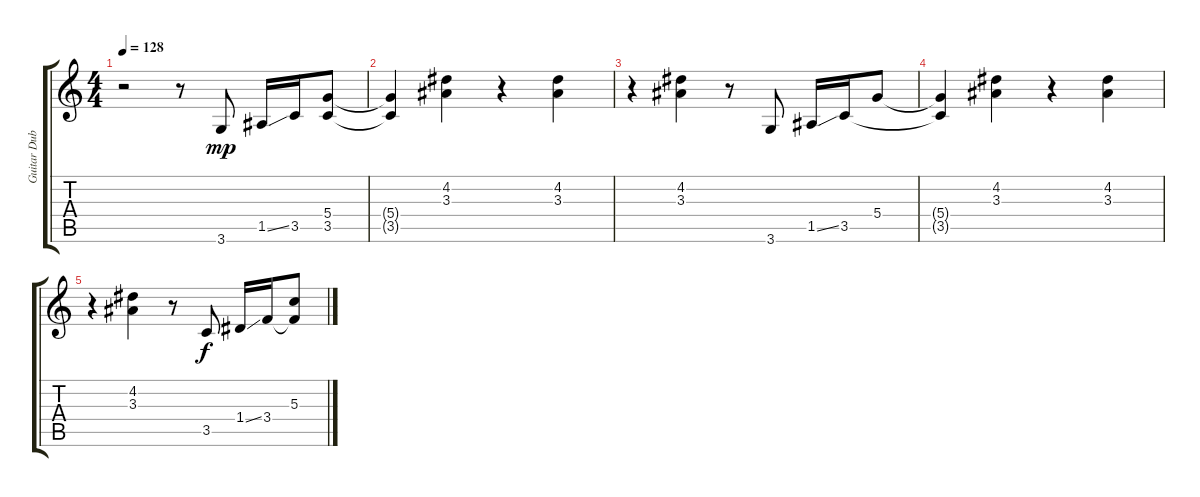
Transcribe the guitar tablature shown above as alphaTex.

\track ("Guitar Dub" "Guitar Dub") {instrument distortionguitar}
\staff {score tabs}
\tuning (E4 B3 G3 D3 A2 E2) {hide}
\ts (4 4)
\tempo 128
\clef g2
\ks c
r.2{dy mp} r.8 3.6.8 1.5{ss}.16 3.5.16 (5.4 3.5).8 |
(5.4{t} 3.5{t}).4{volume 8} (4.2 3.3).4 r.4 (4.2 3.3).4 |
r.4 (4.2 3.3).4 r.8 3.6.8 1.5{ss}.16 3.5.16 5.4.8 |
(5.4{t} 3.5{t}).4{volume 1} (4.2 3.3).4 r.4 (4.2 3.3).4 |
r.4 (4.2 3.3).4 r.8 3.5.8{dy f} 1.4{ss}.16 3.4.16 (5.3 3.4{t}).8
